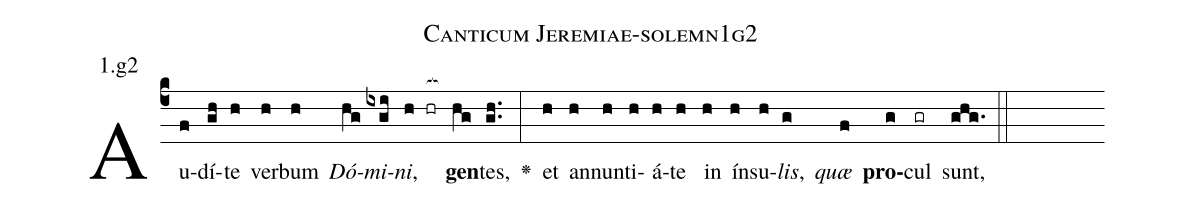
name: Canticum Jeremiae-solemn1g2;
annotation: 1.g2;
%%
(c4)Au(f)dí(gh)te(h) ver(h)bum(h) <i>Dó</i>(hg)<i>mi</i>(ixgi)<i>ni</i>,(h hr[ocb:1{]) <b>gen</b>(hg[ocb:0}])tes,(gh..) <v>\greheightstar</v>(:) et(h) an(h)nun(h)ti(h)á(h)te(h) in(h) ín(h)su(h)<i>lis</i>,(g) <i>quæ</i>(f) <b>pro</b>(g)cul(gr) sunt,(ghg.) (::)


%E(h) u(h) o(g) u(f) a(g) e.(ghg.) (::)
